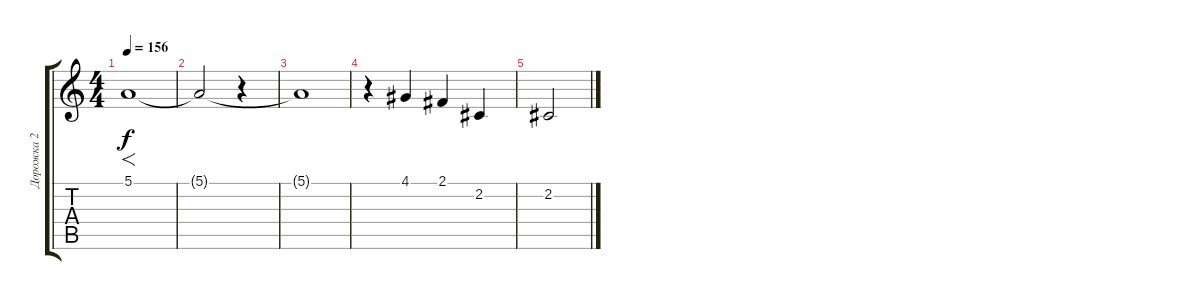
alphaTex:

\track ("Дорожка 2" "Дорожка 2") {instrument synthbrass1}
\staff {score tabs}
\tuning (E4 B3 G3 D3 A2 D2) {hide}
\ts (4 4)
\tempo 156
\clef g2
\ks c
5.1.1{f dy f} |
5.1{t}.2 r.4 |
5.1{t}.1 |
r.4 4.1.4 2.1.4 2.2.4 |
2.2.2
